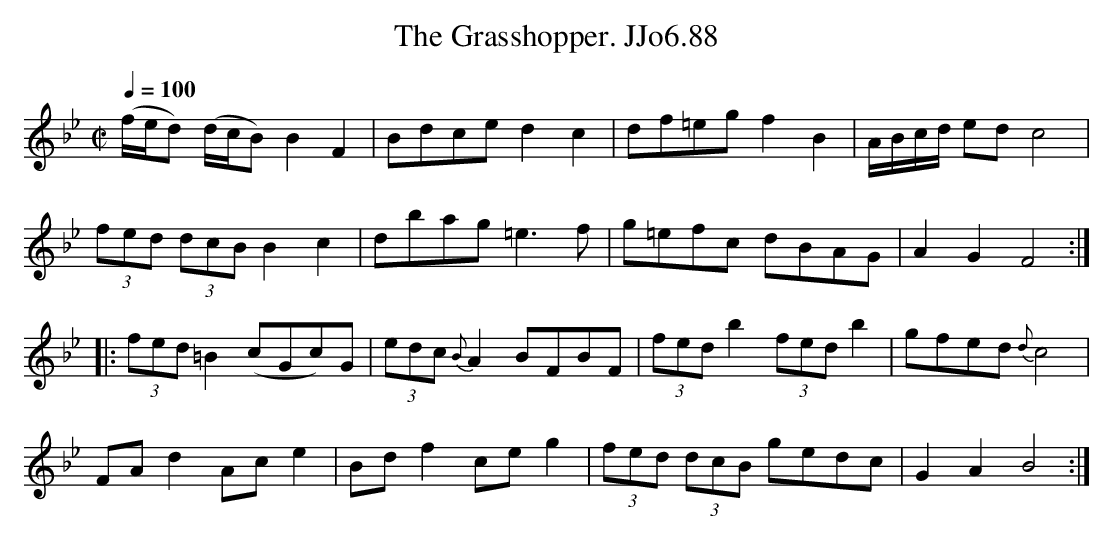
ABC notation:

X:1
T:Grasshopper. JJo6.88, The
M:C|
L:1/8
Q:1/4=100
K:Bb
(f/e/d) (d/c/B)B2F2|Bdced2c2|df=egf2B2|A/B/c/d/ edc4|
(3fed (3dcBB2c2|dbag =e3f|g=efc dBAG|A2G2F4:|
|:(3fed =B2(cGc)G|(3edc {B}A2BFBF|(3fedb2(3fedb2|gfed {d}c4|
FAd2 Ace2|Bdf2 ceg2|(3fed (3dcB gedc|G2A2B4:|
